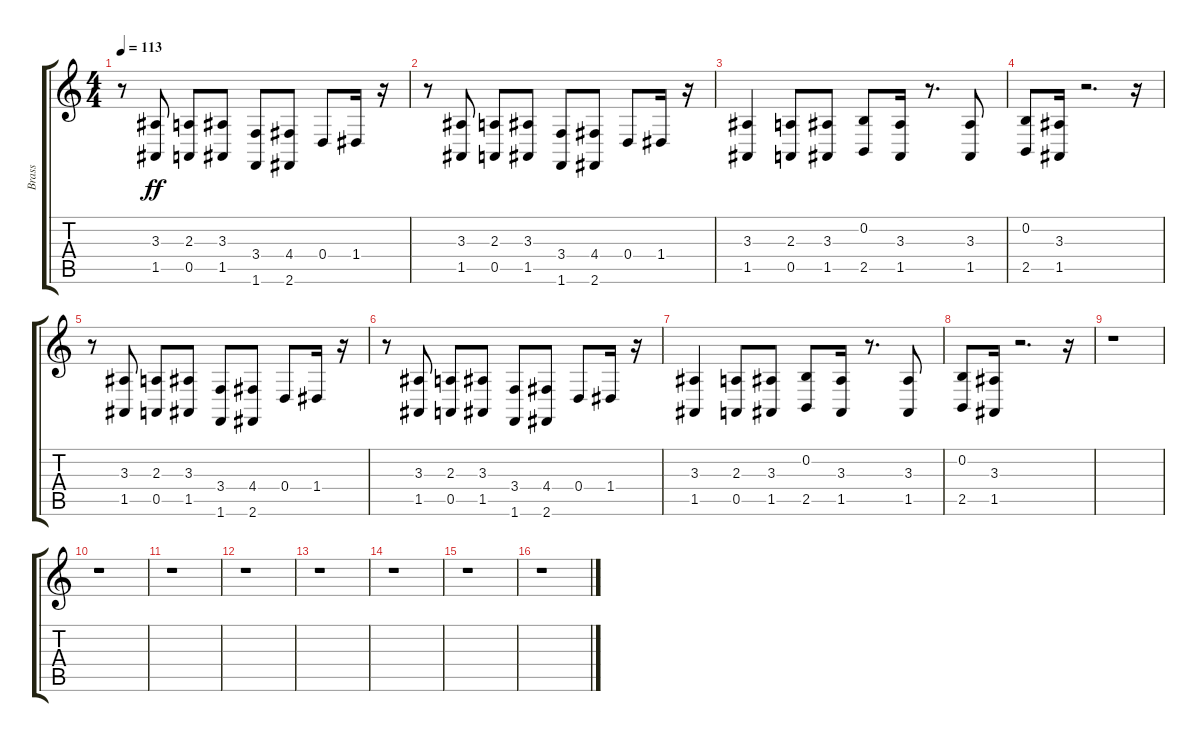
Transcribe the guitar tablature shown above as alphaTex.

\track ("Brass" "Brass") {instrument brasssection}
\staff {score tabs}
\tuning (E4 B3 G3 D3 A2 E2) {hide}
\ts (4 4)
\tempo 113
\clef g2
\ks c
r.8{dy ff} (3.3 1.5).8 (2.3 0.5).8 (3.3 1.5).8 (3.4 1.6).8 (4.4 2.6).8 0.4.8 1.4.16 r.16 |
r.8 (3.3 1.5).8 (2.3 0.5).8 (3.3 1.5).8 (3.4 1.6).8 (4.4 2.6).8 0.4.8 1.4.16 r.16 |
(3.3 1.5).4 (2.3 0.5).8 (3.3 1.5).8 (0.2 2.5).8 (3.3 1.5).16 r.8{d} (3.3 1.5).8 |
(0.2 2.5).8 (3.3 1.5).16 r.2{d} r.16 |
r.8 (3.3 1.5).8 (2.3 0.5).8 (3.3 1.5).8 (3.4 1.6).8 (4.4 2.6).8 0.4.8 1.4.16 r.16 |
r.8 (3.3 1.5).8 (2.3 0.5).8 (3.3 1.5).8 (3.4 1.6).8 (4.4 2.6).8 0.4.8 1.4.16 r.16 |
(3.3 1.5).4 (2.3 0.5).8 (3.3 1.5).8 (0.2 2.5).8 (3.3 1.5).16 r.8{d} (3.3 1.5).8 |
(0.2 2.5).8 (3.3 1.5).16 r.2{d} r.16 |
r.1 |
r.1 |
r.1 |
r.1 |
r.1 |
r.1 |
r.1 |
r.1
